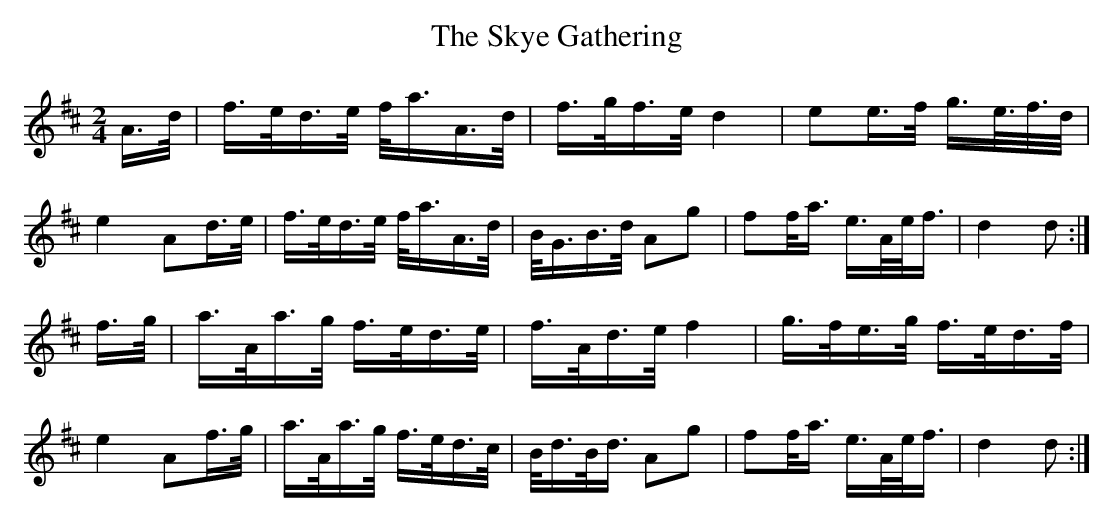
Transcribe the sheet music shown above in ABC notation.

X:1
T:The Skye Gathering
M:2/4
L:1/16
K:D
A>d|f>ed>e f<aA>d|f>gf>e d4|e2e>f g>e>f>d|
e4 A2d>e|f>ed>e f<aA>d|B<GB>d A2g2|f2f<a e>Ae<f|d4 d2:|]
f>g|a>Aa>g f>ed>e|f>Ad>e f4|g>fe>g f>ed>f|
e4 A2f>g|a>Aa>g f>ed>c|B<dB<d A2g2|f2f<a e>Ae<f|d4 d2:|]
